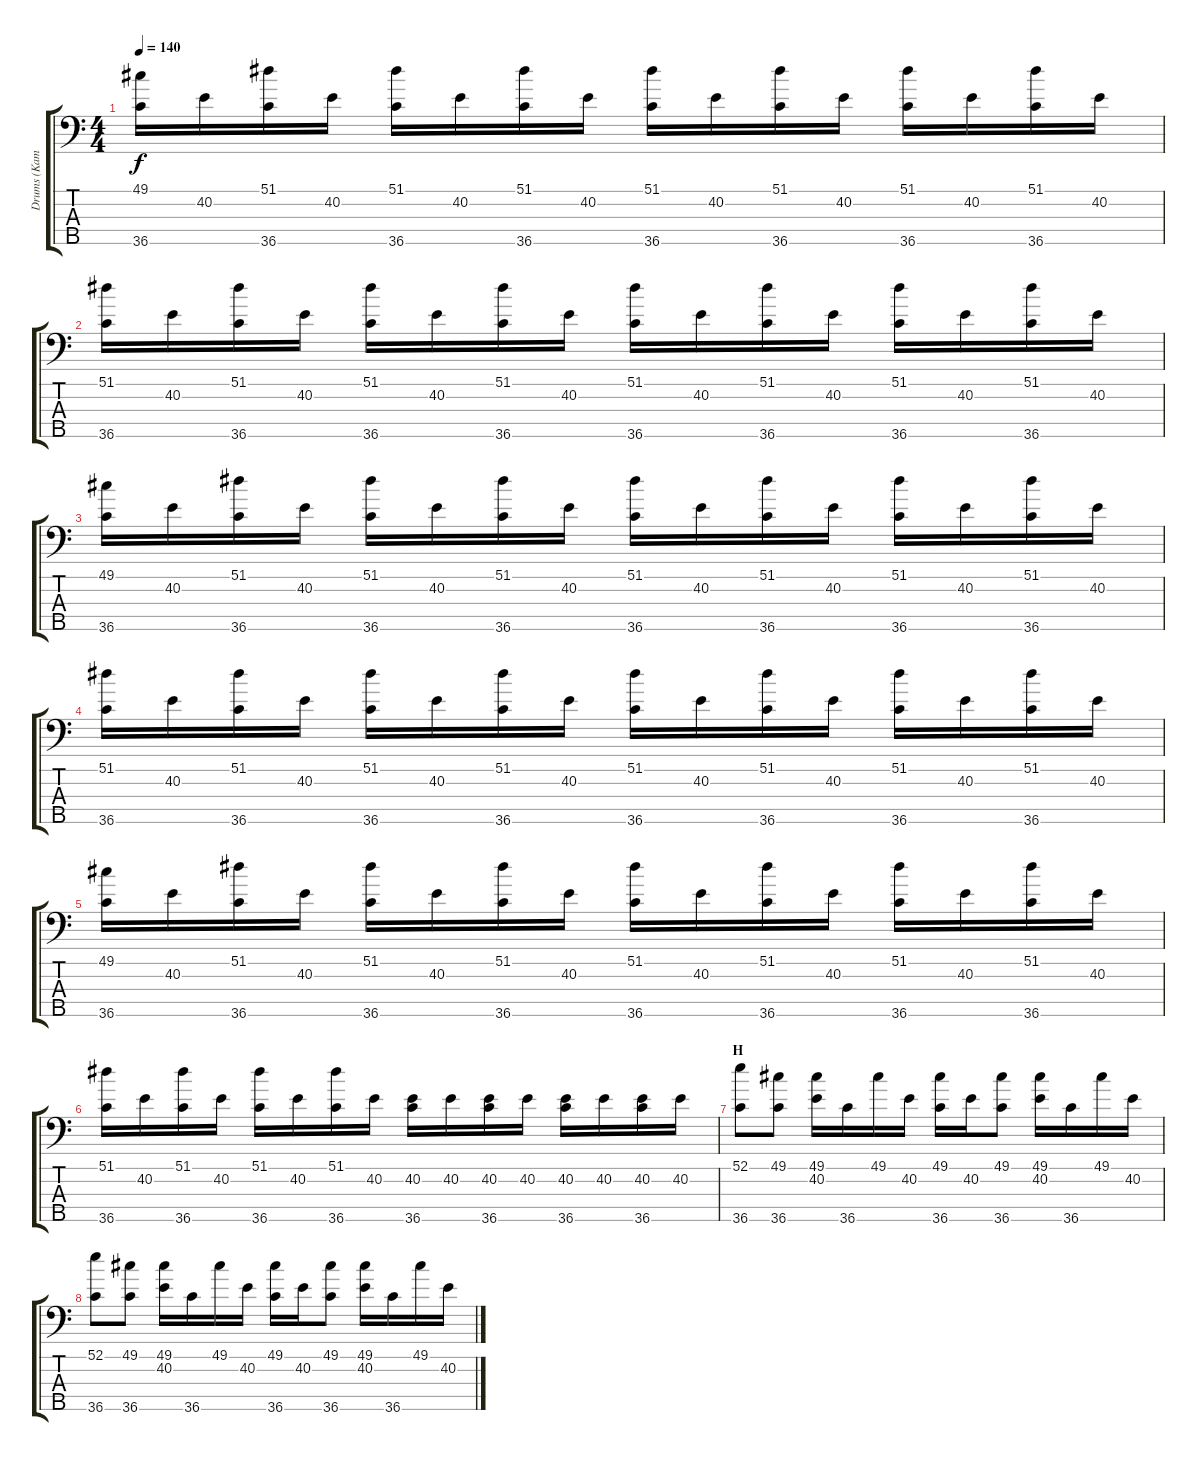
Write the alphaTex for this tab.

\track ("Drums (Kamijyo)" "Drums (Kam") {instrument acousticgrandpiano}
\staff {score tabs}
\tuning (C-1 C-1 C-1 C-1 C-1) {hide}
\ts (4 4)
\tempo 140
\clef f4
\ks c
(49.1 36.5).16{dy f} 40.2.16 (51.1 36.5).16 40.2.16 (51.1 36.5).16 40.2.16 (51.1 36.5).16 40.2.16 (51.1 36.5).16 40.2.16 (51.1 36.5).16 40.2.16 (51.1 36.5).16 40.2.16 (51.1 36.5).16 40.2.16 |
(51.1 36.5).16 40.2.16 (51.1 36.5).16 40.2.16 (51.1 36.5).16 40.2.16 (51.1 36.5).16 40.2.16 (51.1 36.5).16 40.2.16 (51.1 36.5).16 40.2.16 (51.1 36.5).16 40.2.16 (51.1 36.5).16 40.2.16 |
(49.1 36.5).16 40.2.16 (51.1 36.5).16 40.2.16 (51.1 36.5).16 40.2.16 (51.1 36.5).16 40.2.16 (51.1 36.5).16 40.2.16 (51.1 36.5).16 40.2.16 (51.1 36.5).16 40.2.16 (51.1 36.5).16 40.2.16 |
(51.1 36.5).16 40.2.16 (51.1 36.5).16 40.2.16 (51.1 36.5).16 40.2.16 (51.1 36.5).16 40.2.16 (51.1 36.5).16 40.2.16 (51.1 36.5).16 40.2.16 (51.1 36.5).16 40.2.16 (51.1 36.5).16 40.2.16 |
(49.1 36.5).16 40.2.16 (51.1 36.5).16 40.2.16 (51.1 36.5).16 40.2.16 (51.1 36.5).16 40.2.16 (51.1 36.5).16 40.2.16 (51.1 36.5).16 40.2.16 (51.1 36.5).16 40.2.16 (51.1 36.5).16 40.2.16 |
(51.1 36.5).16 40.2.16 (51.1 36.5).16 40.2.16 (51.1 36.5).16 40.2.16 (51.1 36.5).16 40.2.16 (40.2 36.5).16 40.2.16 (40.2 36.5).16 40.2.16 (40.2 36.5).16 40.2.16 (40.2 36.5).16 40.2.16 |
\section ("" "H")
(52.1 36.5).8 (49.1 36.5).8 (49.1 40.2).16 36.5.16 49.1.16 40.2.16 (49.1 36.5).16 40.2.16 (49.1 36.5).8 (49.1 40.2).16 36.5.16 49.1.16 40.2.16 |
(52.1 36.5).8 (49.1 36.5).8 (49.1 40.2).16 36.5.16 49.1.16 40.2.16 (49.1 36.5).16 40.2.16 (49.1 36.5).8 (49.1 40.2).16 36.5.16 49.1.16 40.2.16
